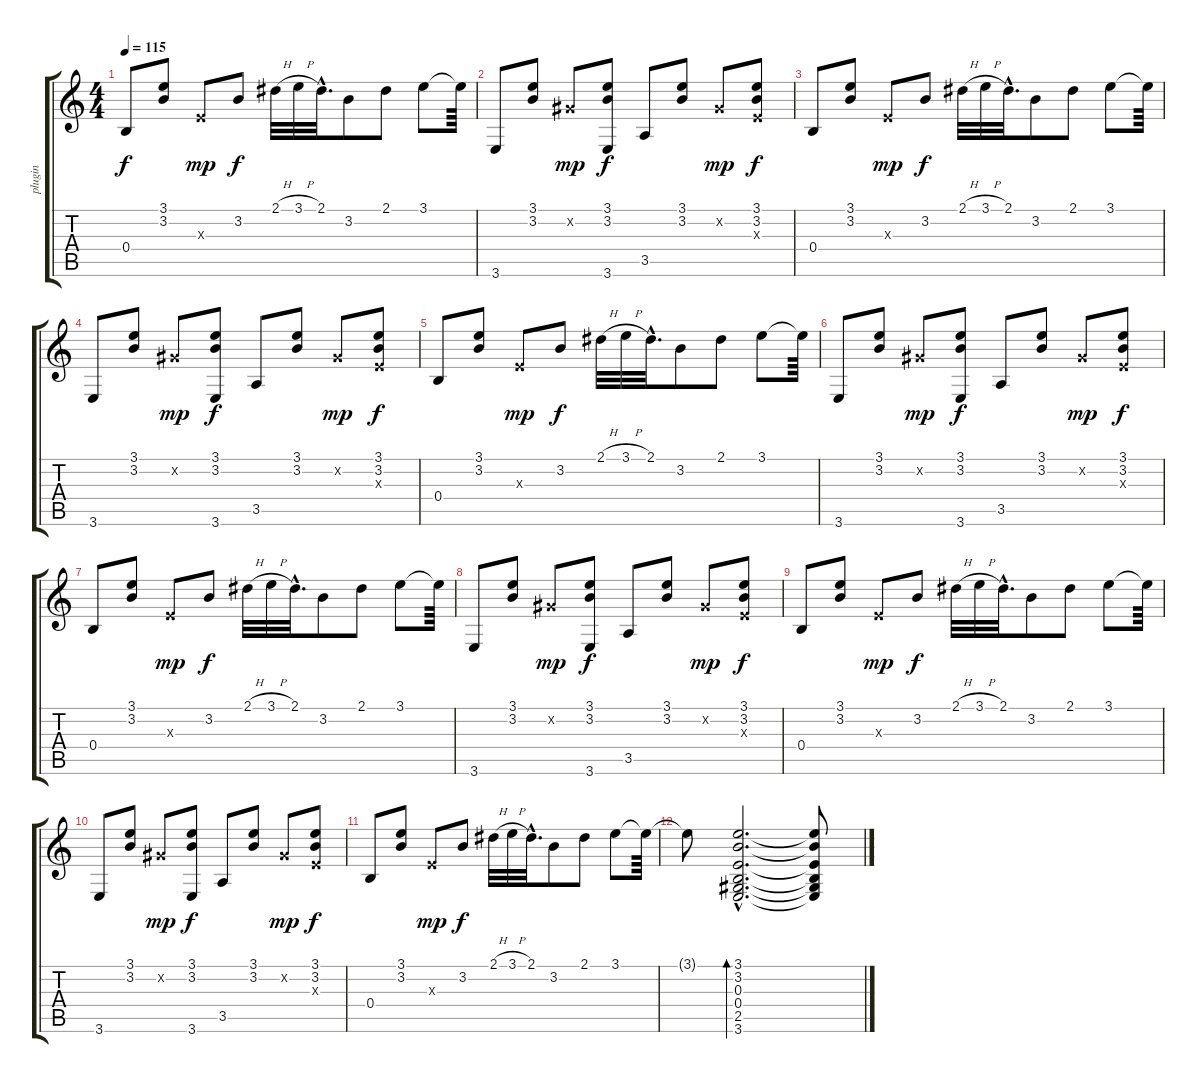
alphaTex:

\track ("plugin" "plugin") {instrument acousticguitarnylon}
\staff {score tabs}
\tuning (Db4 Ab3 E3 B2 Gb2 Db2) {hide}
\ts (4 4)
\tempo 115
\clef g2
\ks c
0.4.8{dy f} (3.1 3.2).8 0.3{x}.8{dy mp} 3.2.8{dy f} 2.1{h}.32 3.1{h}.32 2.1{hac}.32{d} 3.2.8 2.1.8 3.1.8 3.1{t}.64 |
3.6.8{volume 8} (3.1 3.2).8 0.2{x}.8{dy mp} (3.1 3.2 3.6).8{dy f} 3.5.8 (3.1 3.2).8 0.2{x}.8{dy mp} (3.1 3.2 0.3{x}).8{dy f} |
0.4.8 (3.1 3.2).8 0.3{x}.8{dy mp} 3.2.8{dy f} 2.1{h}.32 3.1{h}.32 2.1{hac}.32{d} 3.2.8 2.1.8 3.1.8 3.1{t}.64 |
3.6.8{volume 8} (3.1 3.2).8 0.2{x}.8{dy mp} (3.1 3.2 3.6).8{dy f} 3.5.8 (3.1 3.2).8 0.2{x}.8{dy mp} (3.1 3.2 0.3{x}).8{dy f} |
0.4.8 (3.1 3.2).8 0.3{x}.8{dy mp} 3.2.8{dy f} 2.1{h}.32 3.1{h}.32 2.1{hac}.32{d} 3.2.8 2.1.8 3.1.8 3.1{t}.64 |
3.6.8{volume 8} (3.1 3.2).8 0.2{x}.8{dy mp} (3.1 3.2 3.6).8{dy f} 3.5.8 (3.1 3.2).8 0.2{x}.8{dy mp} (3.1 3.2 0.3{x}).8{dy f} |
0.4.8 (3.1 3.2).8 0.3{x}.8{dy mp} 3.2.8{dy f} 2.1{h}.32 3.1{h}.32 2.1{hac}.32{d} 3.2.8 2.1.8 3.1.8 3.1{t}.64 |
3.6.8{volume 8} (3.1 3.2).8 0.2{x}.8{dy mp} (3.1 3.2 3.6).8{dy f} 3.5.8 (3.1 3.2).8 0.2{x}.8{dy mp} (3.1 3.2 0.3{x}).8{dy f} |
0.4.8 (3.1 3.2).8 0.3{x}.8{dy mp} 3.2.8{dy f} 2.1{h}.32 3.1{h}.32 2.1{hac}.32{d} 3.2.8 2.1.8 3.1.8 3.1{t}.64 |
3.6.8{volume 8} (3.1 3.2).8 0.2{x}.8{dy mp} (3.1 3.2 3.6).8{dy f} 3.5.8 (3.1 3.2).8 0.2{x}.8{dy mp} (3.1 3.2 0.3{x}).8{dy f} |
0.4.8 (3.1 3.2).8 0.3{x}.8{dy mp} 3.2.8{dy f} 2.1{h}.32 3.1{h}.32 2.1{hac}.32{d} 3.2.8 2.1.8 3.1.8 3.1{t}.64 |
3.1{t}.8 (3.1{hac} 3.2{hac} 0.3{hac} 0.4{hac} 2.5{hac} 3.6{hac}).2{d bd 480} (3.1{t} 3.2{t} 0.3{t} 0.4{t} 2.5{t} 3.6{t}).8
